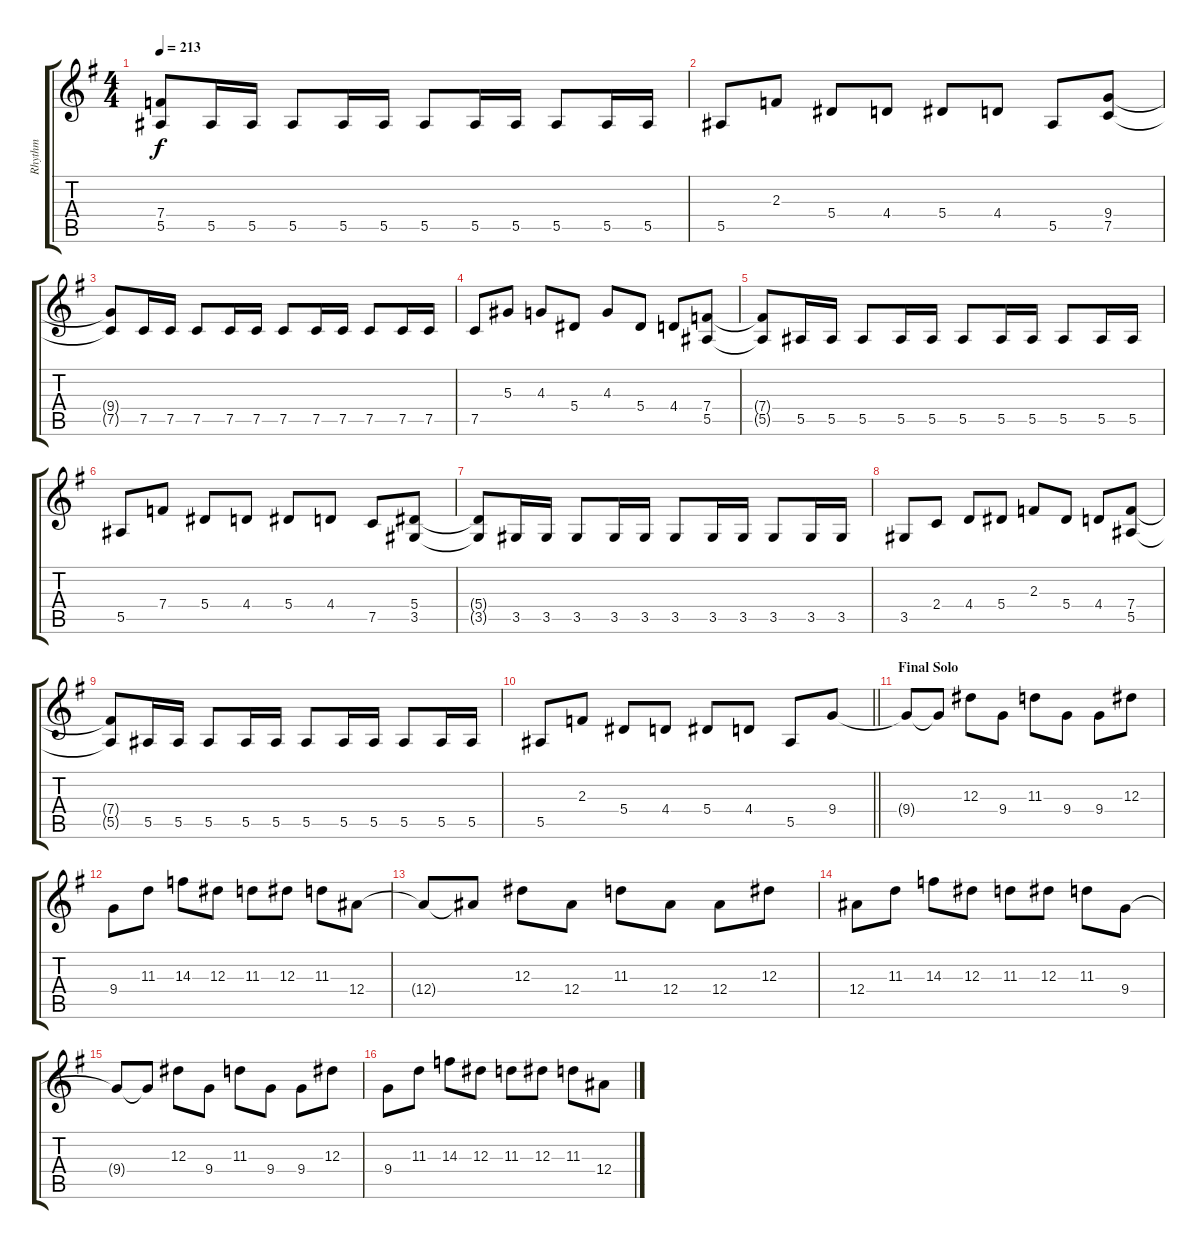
\track ("Rhythm" "Rhythm") {instrument distortionguitar}
\staff {score tabs}
\tuning (C4 G3 Eb3 Bb2 F2 C2) {hide}
\ts (4 4)
\tempo 213
\clef g2
\ks eminor
(7.4{t} 5.5{t}).8{dy f} 5.5.16 5.5.16 5.5.8 5.5.16 5.5.16 5.5.8 5.5.16 5.5.16 5.5.8 5.5.16 5.5.16 |
5.5.8 2.3.8 5.4.8 4.4.8 5.4.8 4.4.8 5.5.8 (9.4 7.5).8 |
(9.4{t} 7.5{t}).8 7.5.16 7.5.16 7.5.8 7.5.16 7.5.16 7.5.8 7.5.16 7.5.16 7.5.8 7.5.16 7.5.16 |
7.5.8 5.3.8 4.3.8 5.4.8 4.3.8 5.4.8 4.4.8 (7.4 5.5).8 |
(7.4{t} 5.5{t}).8 5.5.16 5.5.16 5.5.8 5.5.16 5.5.16 5.5.8 5.5.16 5.5.16 5.5.8 5.5.16 5.5.16 |
5.5.8 7.4.8 5.4.8 4.4.8 5.4.8 4.4.8 7.5.8 (5.4 3.5).8 |
(5.4{t} 3.5{t}).8 3.5.16 3.5.16 3.5.8 3.5.16 3.5.16 3.5.8 3.5.16 3.5.16 3.5.8 3.5.16 3.5.16 |
3.5.8 2.4.8 4.4.8 5.4.8 2.3.8 5.4.8 4.4.8 (7.4 5.5).8 |
(7.4{t} 5.5{t}).8 5.5.16 5.5.16 5.5.8 5.5.16 5.5.16 5.5.8 5.5.16 5.5.16 5.5.8 5.5.16 5.5.16 |
\barLineRight lightlight
5.5.8 2.3.8 5.4.8 4.4.8 5.4.8 4.4.8 5.5.8 9.4.8 |
\section ("" "Final Solo")
9.4{t}.8 9.4{t}.8 12.3.8 9.4.8 11.3.8 9.4.8 9.4.8 12.3.8 |
9.4.8 11.3.8 14.3.8 12.3.8 11.3.8 12.3.8 11.3.8 12.4.8 |
12.4{t}.8 12.4{t}.8 12.3.8 12.4.8 11.3.8 12.4.8 12.4.8 12.3.8 |
12.4.8 11.3.8 14.3.8 12.3.8 11.3.8 12.3.8 11.3.8 9.4.8 |
9.4{t}.8 9.4{t}.8 12.3.8 9.4.8 11.3.8 9.4.8 9.4.8 12.3.8 |
9.4.8 11.3.8 14.3.8 12.3.8 11.3.8 12.3.8 11.3.8 12.4.8
